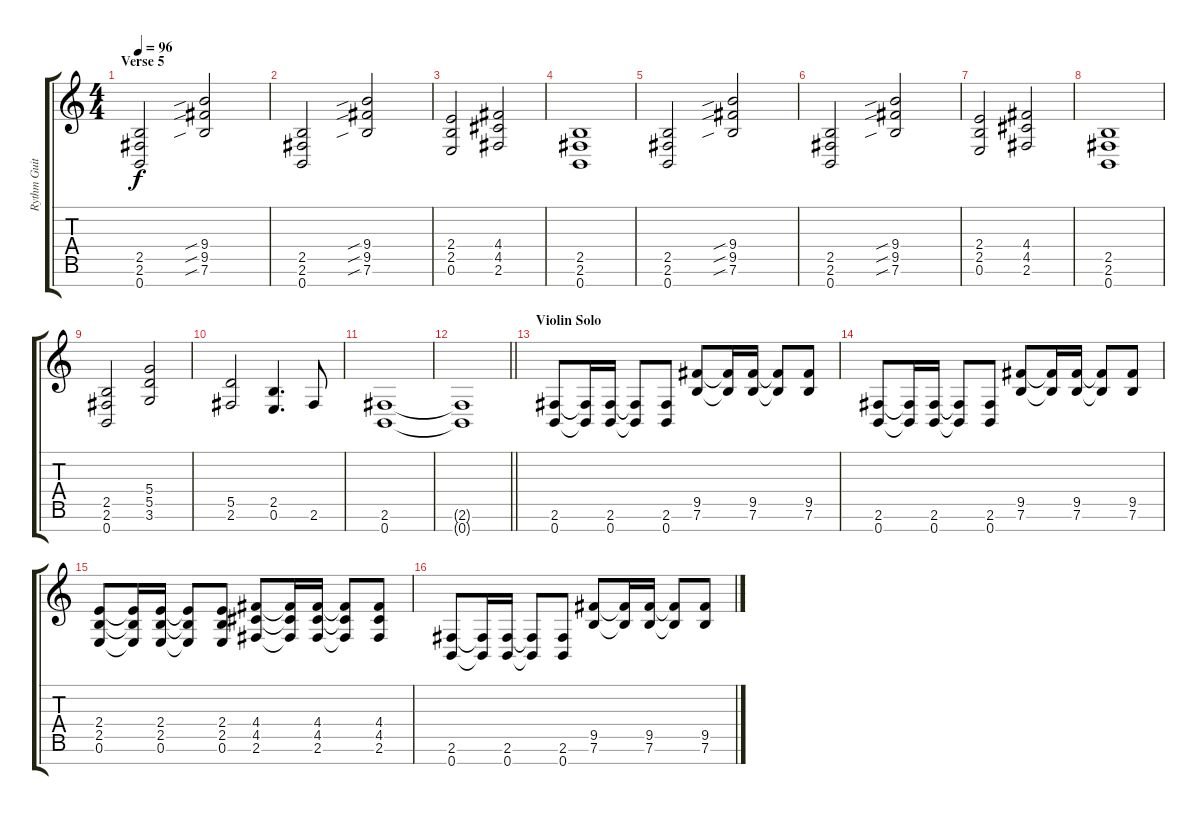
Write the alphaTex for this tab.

\track ("Rythm Guitar" "Rythm Guit") {instrument electricguitarclean}
\staff {score tabs}
\tuning (E4 B3 G3 D3 A2 E2 B1) {hide}
\ts (4 4)
\section ("" "Verse 5")
\tempo 96
\clef g2
\ks c
(2.5 2.6 0.7).2{dy f} (9.4{sib} 9.5{sib} 7.6{sib}).2 |
(2.5 2.6 0.7).2 (9.4{sib} 9.5{sib} 7.6{sib}).2 |
(2.4 2.5 0.6).2 (4.4 4.5 2.6).2 |
(2.5 2.6 0.7).1 |
(2.5 2.6 0.7).2 (9.4{sib} 9.5{sib} 7.6{sib}).2 |
(2.5 2.6 0.7).2 (9.4{sib} 9.5{sib} 7.6{sib}).2 |
(2.4 2.5 0.6).2 (4.4 4.5 2.6).2 |
(2.5 2.6 0.7).1 |
(2.5 2.6 0.7).2 (5.4 5.5 3.6).2 |
(5.5 2.6).2 (2.5 0.6).4{d} 2.6.8 |
(2.6 0.7).1 |
\barLineRight lightlight
(2.6{t} 0.7{t}).1 |
\section ("" "Violin Solo")
(2.6 0.7).8 (2.6{t} 0.7{t}).16 (2.6 0.7).16 (2.6{t} 0.7{t}).8 (2.6 0.7).8 (9.5 7.6).8 (9.5{t} 7.6{t}).16 (9.5 7.6).16 (9.5{t} 7.6{t}).8 (9.5 7.6).8 |
(2.6 0.7).8 (2.6{t} 0.7{t}).16 (2.6 0.7).16 (2.6{t} 0.7{t}).8 (2.6 0.7).8 (9.5 7.6).8 (9.5{t} 7.6{t}).16 (9.5 7.6).16 (9.5{t} 7.6{t}).8 (9.5 7.6).8 |
(2.4 2.5 0.6).8 (2.4{t} 2.5{t} 0.6{t}).16 (2.4 2.5 0.6).16 (2.4{t} 2.5{t} 0.6{t}).8 (2.4 2.5 0.6).8 (4.4 4.5 2.6).8 (4.4{t} 4.5{t} 2.6{t}).16 (4.4 4.5 2.6).16 (4.4{t} 4.5{t} 2.6{t}).8 (4.4 4.5 2.6).8 |
(2.6 0.7).8 (2.6{t} 0.7{t}).16 (2.6 0.7).16 (2.6{t} 0.7{t}).8 (2.6 0.7).8 (9.5 7.6).8 (9.5{t} 7.6{t}).16 (9.5 7.6).16 (9.5{t} 7.6{t}).8 (9.5 7.6).8
